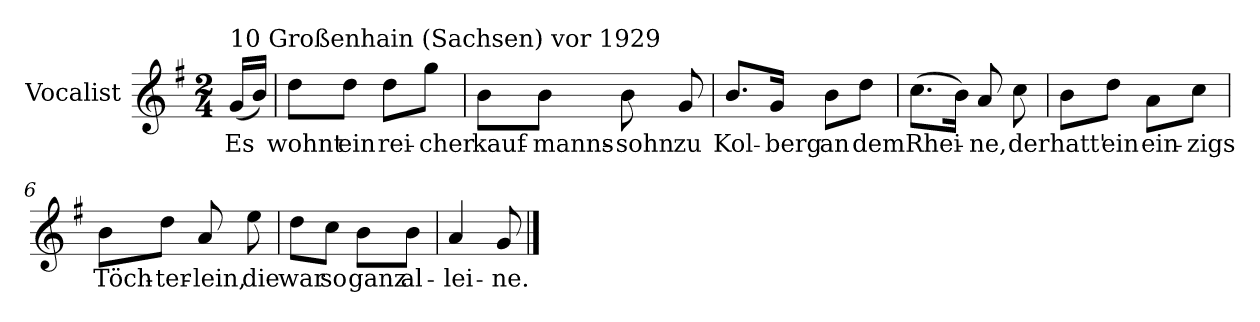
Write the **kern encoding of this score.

**kern	**text
*part1	*part1
*staff1	*staff1
*I"Vocalist	*
*k[f#]	*
*G:	*
*M2/4	*
=	=
!LO:TX:a:t=10 Großenhain (Sachsen) vor 1929	!
(16gLL	Es
16bJJ)	.
=1	=1
8ddL	wohnt
8ddJ	ein
8ddL	rei-
8ggJ	-cher
=2	=2
8bL	kauf-
8bJ	-manns-
8b	-sohn
8g	zu
=3	=3
8.bL	Kol-
16gJk	-berg
8bL	an
8ddJ	dem
=4	=4
(8.ccL	Rhei-
16bJk)	.
8a	-ne,
8cc	der
=5	=5
8bL	hatt'
8ddJ	ein
8aL	ein-
8ccJ	-zigs
=6	=6
8bL	Töch-
8ddJ	-ter-
8a	-lein,
8ee	die
=7	=7
8ddL	war
8ccJ	so
8bL	ganz
8bJ	al-
=8	=8
4a	-lei-
8g	-ne.
==	==
*-	*-
